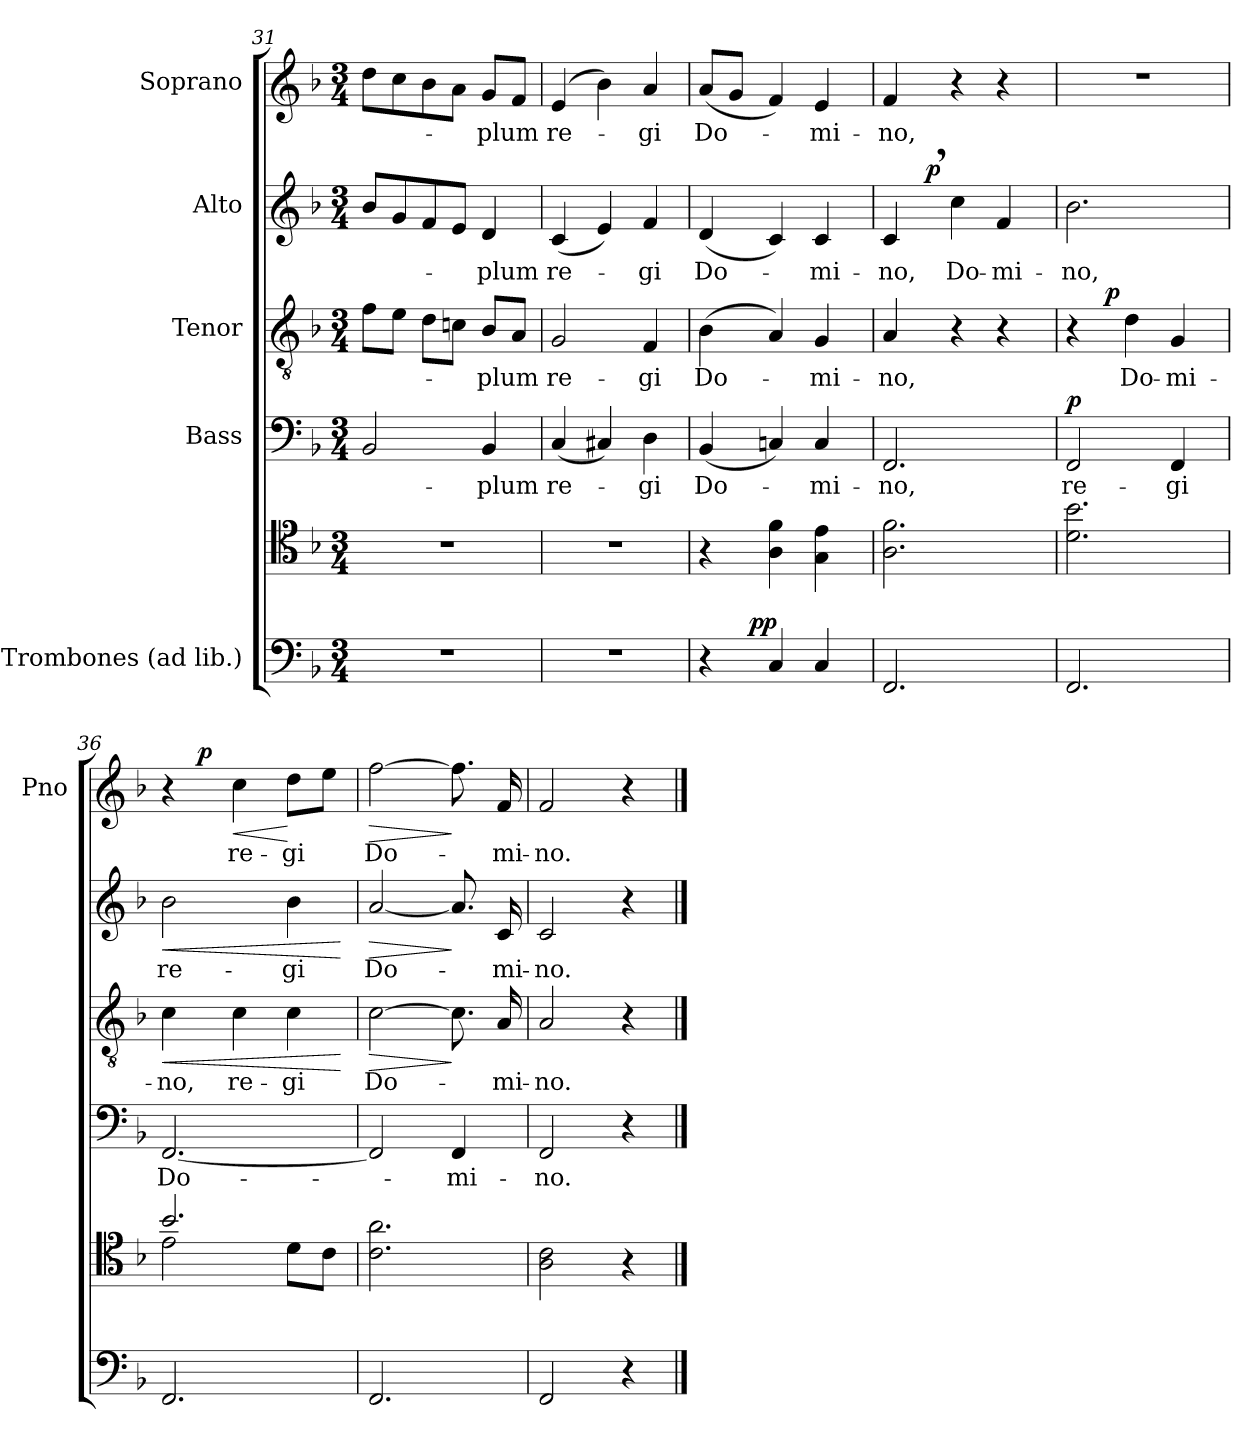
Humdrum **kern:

**kern	**kern	**dynam	**kern	**text	**dynam	**kern	**text	**dynam	**kern	**text	**dynam	**kern	**text	**dynam
*part5	*part5	*part5	*part4	*part4	*part4	*part3	*part3	*part3	*part2	*part2	*part2	*part1	*part1	*part1
*staff6	*staff5	*staff5/6	*staff4	*staff4	*staff4	*staff3	*staff3	*staff3	*staff2	*staff2	*staff2	*staff1	*staff1	*staff1
*I"3 Trombones (ad lib.)	*	*	*I"Bass	*	*	*I"Tenor	*	*	*I"Alto	*	*	*I"Soprano	*	*
*	*	*	*	*	*	*	*	*	*	*	*	*I'Pno	*	*
*clefF4	*clefC4	*	*clefF4	*	*	*clefGv2	*	*	*clefG2	*	*	*clefG2	*	*
*k[b-]	*k[b-]	*	*k[b-]	*	*	*k[b-]	*	*	*k[b-]	*	*	*k[b-]	*	*
*F:	*F:	*	*F:	*	*	*F:	*	*	*F:	*	*	*F:	*	*
*M3/4	*M3/4	*	*M3/4	*	*	*M3/4	*	*	*M3/4	*	*	*M3/4	*	*
=31	=31	=31	=31	=31	=31	=31	=31	=31	=31	=31	=31	=31	=31	=31
2.r	2.r	.	2BB-/	­-	.	8f\L	­-	.	8b-/L	­-	.	8dd\L	­-	.
.	.	.	.	.	.	8e\J	.	.	8g/	.	.	8cc\	.	.
.	.	.	.	.	.	8d\L	.	.	8f/	.	.	8b-\	.	.
.	.	.	.	.	.	8cn\J	.	.	8e/J	.	.	8a\J	.	.
.	.	.	4BB-/	-plum	.	8B-/L	-plum	.	4d/	-plum	.	8g/L	-plum	.
.	.	.	.	.	.	8A/J	.	.	.	.	.	8f/J	.	.
!!LO:LB:g=z
=32	=32	=32	=32	=32	=32	=32	=32	=32	=32	=32	=32	=32	=32	=32
2.r	2.r	.	(4C/	re-	.	2G/	re-	.	(4c/	re-	.	(4e/	re-	.
.	.	.	4C#X/)	.	.	.	.	.	4e/)	.	.	4b-\)	.	.
.	.	.	4D\	-gi	.	4F/	-gi	.	4f/	-gi	.	4a/	-gi	.
=33	=33	=33	=33	=33	=33	=33	=33	=33	=33	=33	=33	=33	=33	=33
*^	*	*	*	*	*	*	*	*	*	*	*	*	*	*
4r	8.ryy	4r	.	(4BB-/	Do-	.	(4B-\	Do-	.	(4d/	Do-	.	(8a/L	Do-	.
.	.	.	.	.	.	.	.	.	.	.	.	.	8g/J	.	.
!	!	!	!LO:DY:b=2	!	!	!	!	!	!	!	!	!	!	!	!
!	!	!	!LO:DY:n=1:a=2	!	!	!	!	!	!	!	!	!	!	!	!
.	2ryy	.	p p	.	.	.	.	.	.	.	.	.	.	.	.
4C/	.	4A\ 4f\	.	4Cn/)	.	.	4A/)	.	.	4c/)	.	.	4f/)	.	.
4C/	.	4G\ 4e\	.	4C/	-mi-	.	4G/	-mi-	.	4c/	-mi-	.	4e/	-mi-	.
.	16ryy	.	.	.	.	.	.	.	.	.	.	.	.	.	.
*v	*v	*	*	*	*	*	*	*	*	*	*	*	*	*	*
=34	=34	=34	=34	=34	=34	=34	=34	=34	=34	=34	=34	=34	=34	=34
*	*	*	*	*	*	*	*	*	*^	*	*	*	*	*
2.FF/	2.A\ 2.f\	.	2.FF/	-no,	.	4A/	-no,	.	4c,>/	8ryy	-no,	.	4f/	-no,	.
.	.	.	.	.	.	.	.	.	.	32ryy	.	.	.	.	.
!	!	!	!	!	!	!	!	!	!	!	!	!LO:DY:a	!	!	!
.	.	.	.	.	.	.	.	.	.	2ryy	.	p	.	.	.
.	.	.	.	.	.	4r	.	.	4cc\	.	Do-	.	4r	.	.
.	.	.	.	.	.	4r	.	.	4f/	.	-mi-	.	4r	.	.
.	.	.	.	.	.	.	.	.	.	16.ryy	.	.	.	.	.
=35	=35	=35	=35	=35	=35	=35	=35	=35	=35	=35	=35	=35	=35	=35	=35
!	!	!	!	!	!LO:DY:a	!	!	!	!	!	!	!	!	!	!
*	*	*	*	*	*	*^	*	*	*v	*v	*	*	*	*	*
2.FF/	2.d\ 2.b-\	.	2FF/	re-	p	4r	8.ryy	.	.	2.b-\	-no,	.	2.r	.	.
!	!	!	!	!	!	!	!	!	!LO:DY:a	!	!	!	!	!	!
.	.	.	.	.	.	.	2ryy	.	p	.	.	.	.	.	.
.	.	.	.	.	.	4d\	.	Do-	.	.	.	.	.	.	.
.	.	.	4FF/	-gi	.	4G/	.	-mi-	.	.	.	.	.	.	.
.	.	.	.	.	.	.	16ryy	.	.	.	.	.	.	.	.
=36	=36	=36	=36	=36	=36	=36	=36	=36	=36	=36	=36	=36	=36	=36	=36
*	*^	*	*	*	*	*	*	*	*	*	*	*	*	*	*
!	!	!	!	!	!	!	!	!	!	!LO:HP:b	!	!	!LO:HP:b	!	!	!
*	*	*	*	*	*	*	*v	*v	*	*	*	*	*	*^	*	*
2.FF/	2.b-/	2e\	.	[2.FF/	Do-	.	4c\	-no,	<	2b-\	re-	<	4r	8ryy	.	.
!	!	!	!	!	!	!	!	!	!	!	!	!	!	!	!	!LO:DY:a
.	.	.	.	.	.	.	.	.	.	.	.	.	.	2ryy	.	p
!	!	!	!	!	!	!	!	!	!	!	!	!	!	!	!	!LO:HP:b
.	.	.	.	.	.	.	4c\	re-	.	.	.	.	4cc\	.	re-	<
.	.	8d\L	.	.	.	.	4c\	-gi	.	4b-\	-gi	.	8dd\L	.	-gi	[
.	.	8c\J	.	.	.	.	.	.	.	.	.	.	8ee\J	8ryy	.	.
*	*v	*v	*	*	*	*	*	*	*	*	*	*	*	*	*	*
.	.	.	.	.	.	.	.	[	.	.	[	.	.	.	.
=37	=37	=37	=37	=37	=37	=37	=37	=37	=37	=37	=37	=37	=37	=37	=37
!	!	!	!	!	!	!	!	!LO:HP:b	!	!	!LO:HP:b	!	!	!	!LO:HP:b
*	*	*	*	*	*	*	*	*	*	*	*	*v	*v	*	*
2.FF/	2.c\ 2.a\	.	2FF/]	.	.	[2c\	Do-	>	[2a/	Do-	>	[2ff\	Do-	>
.	.	.	4FF/	-mi-	.	8.c\]	.	]	8.a/]	.	]	8.ff\]	.	]
.	.	.	.	.	.	16A/	-mi-	.	16c/	-mi-	.	16f/	-mi-	.
=38	=38	=38	=38	=38	=38	=38	=38	=38	=38	=38	=38	=38	=38	=38
2FF/	2A\ 2c\	.	2FF/	-no.	.	2A/	-no.	.	2c/	-no.	.	2f/	-no.	.
4r	4r	.	4r	.	.	4r	.	.	4r	.	.	4r	.	.
==	==	==	==	==	==	==	==	==	==	==	==	==	==	==
*-	*-	*-	*-	*-	*-	*-	*-	*-	*-	*-	*-	*-	*-	*-
